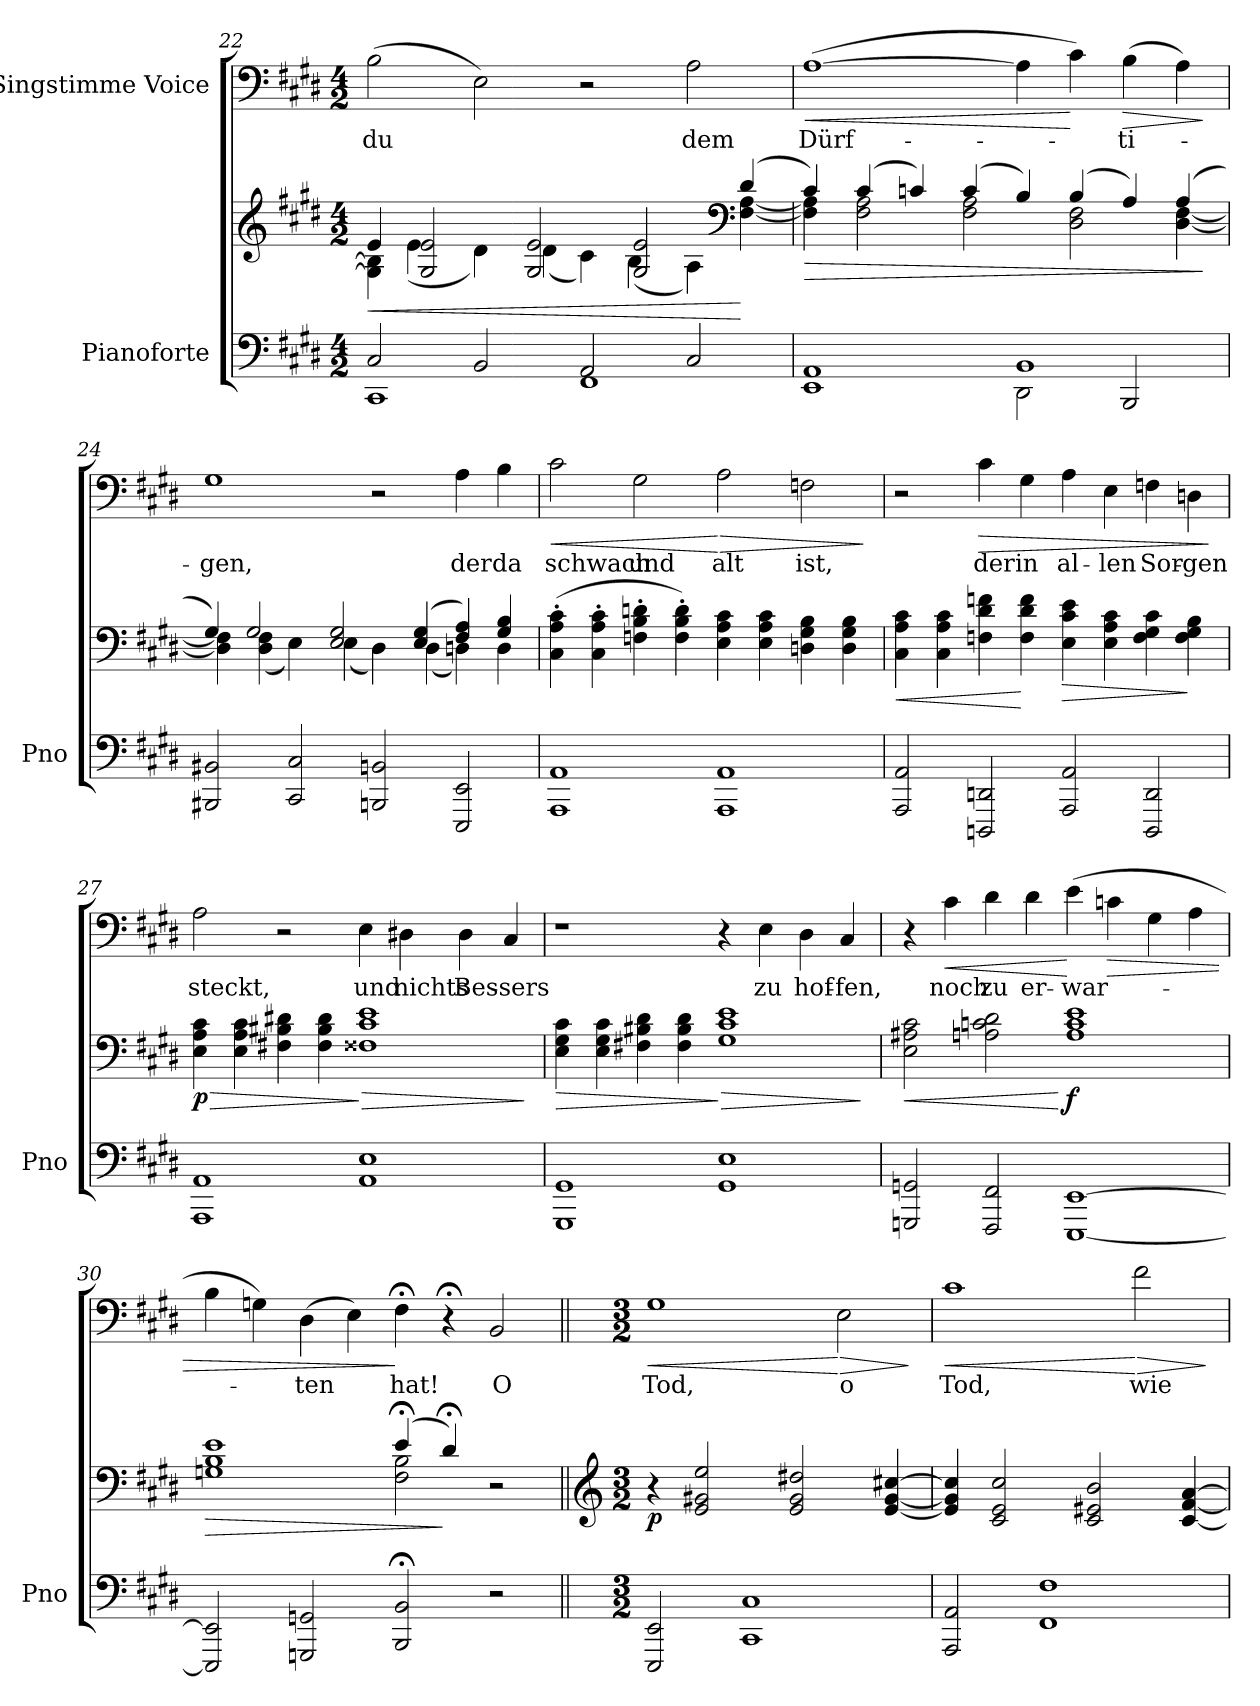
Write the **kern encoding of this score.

**kern	**kern	**dynam	**kern	**text	**dynam
*part2	*part2	*part2	*part1	*part1	*part1
*staff3	*staff2	*staff2/3	*staff1	*staff1	*staff1
*I"Pianoforte	*	*	*I"Singstimme Voice	*	*
*I'Pno	*	*	*	*	*
*clefF4	*clefG2	*	*clefF4	*	*
*k[f#c#g#d#]	*k[f#c#g#d#]	*	*k[f#c#g#d#]	*	*
*M4/2	*M4/2	*	*M4/2	*	*
=22	=22	=22	=22	=22	=22
*^	*	*	*	*	*
!	!	!	!LO:HP:b	!	!	!
*	*	*^	*	*	*	*
2C#/	1CC#	4e/	4G#\] 4B\]	<	(2B\	du	.
.	.	2G#/ 2e/	(4e\	.	.	.	.
2BB/	.	.	4d#\)	.	2E\)	.	.
.	.	2G#/ 2e/	(4d#\	.	.	.	.
2AA/	1FF#	.	4c#\)	.	2r	.	.
.	.	2G#/ 2e/	(4B\	.	.	.	.
2C#/	.	.	4A\)	.	2A\	dem	.
*	*	*clefF4	*	*	*	*	*
.	.	(4d#/	[4F#\ [4A\	[	.	.	.
=23	=23	=23	=23	=23	=23	=23	=23
!	!	!	!	!LO:HP:b	!	!	!LO:HP:b
1AA	1EE	4c#/)	4F#\] 4A\]	>	([1A	Dürf-	<
.	.	(4c#/	2F#\ 2A\	.	.	.	.
.	.	4cn/)	.	.	.	.	.
.	.	(4c/	2F#\ 2A\	.	.	.	.
1BB	2DD#\	4B/)	.	.	4A\]	.	.
.	.	(4B/	2D#\ 2F#\	.	4c#\)	.	[
!	!	!	!	!	!	!	!LO:HP:b
.	2BBB/	4A/)	.	.	(4B\	-ti-	>
.	.	(4A/	[4D#\ [4F#\	.	4A\)	.	.
*v	*v	*	*	*	*	*	*
*	*v	*v	*	*	*	*
.	.	]	.	.	]
=24	=24	=24	=24	=24	=24
*	*^	*	*	*	*
2BBB#X/ 2BB#X/	4G#/)	4D#\] 4F#\]	.	1G#	-gen,	.
.	2G#/	(4D#\ 4F#\	.	.	.	.
2CC#/ 2C#/	.	4E\)	.	.	.	.
.	2E/ 2G#/	(4E\	.	.	.	.
2BBBn/ 2BBn/	.	4D#\)	.	2r	.	.
.	(4E/ 4G#/	(4D#\	.	.	.	.
2EEE/ 2EE/	4F#/ 4A/)	4Dn\)	.	4A\	der	.
.	4G#/ 4B/	4D\	.	4B\	da	.
=25	=25	=25	=25	=25	=25	=25
!	!	!	!	!	!	!LO:HP:b
*	*v	*v	*	*	*	*
1AAA 1AA	(4C#\' 4A\' 4c#\'	.	2c#\	schwach	<
.	4C#\' 4A\' 4c#\'	.	.	.	.
.	4Fn\' 4B\' 4dn\'	.	2G#\	und	.
.	4F\' 4B\' 4d\')	.	.	.	.
!	!	!	!	!	!LO:HP:n=1:b
1AAA 1AA	4E\ 4A\ 4c#\	.	2A\	alt	[ >
.	4E\ 4A\ 4c#\	.	.	.	.
.	4Dn\ 4G#\ 4B\	.	2Fn\	ist,	.
.	4D\ 4G#\ 4B\	.	.	.	.
.	.	.	.	.	]
=26	=26	=26	=26	=26	=26
!	!	!LO:HP:b	!	!	!
2AAA/ 2AA/	4C#\ 4A\ 4c#\	<	2r	.	.
.	4C#\ 4A\ 4c#\	.	.	.	.
!	!	!	!	!	!LO:HP:b
2DDDn/ 2DDn/	4Fn\ 4d#\ 4fn\	.	4c#\	der	>
.	4F\ 4d#\ 4f\	[	4G#\	in	.
!	!	!LO:HP:b	!	!	!
2AAA/ 2AA/	4E\ 4c#\ 4e\	>	4A\	al-	.
.	4E\ 4A\ 4c#\	.	4E\	-len	.
2DDD/ 2DD/	4F\ 4G#\ 4c#\	.	4Fn\	Sor-	.
.	4F\ 4G#\ 4B\	]	4Dn\	-gen	.
.	.	.	.	.	]
=27	=27	=27	=27	=27	=27
!	!	!LO:HP:b	!	!	!
!	!	!LO:DY:n=1:b	!	!	!
1AAA 1AA	4E\ 4A\ 4c#\	> p	2A\	steckt,	.
.	4E\ 4A\ 4c#\	.	.	.	.
.	4F#X\ 4B#X\ 4d#X\	.	2r	.	.
.	4F#\ 4B#\ 4d#\	.	.	.	.
!	!	!LO:HP:n=1:b	!	!	!
1AA 1E	1F##X 1c# 1e	] >	4E\	und	.
.	.	.	4D#X\	nichts	.
.	.	.	4D#\	Bes-	.
.	.	.	4C#/	-sers	.
.	.	]	.	.	.
=28	=28	=28	=28	=28	=28
!	!	!LO:HP:b	!	!	!
1GGG# 1GG#	4E\ 4G#\ 4c#\	>	1r	.	.
.	4E\ 4G#\ 4c#\	.	.	.	.
.	4F#X\ 4B#X\ 4d#\	.	.	.	.
.	4F#\ 4B#\ 4d#\	.	.	.	.
!	!	!LO:HP:n=1:b	!	!	!
1GG# 1E	1G# 1c# 1e	] >	4r	.	.
.	.	.	4E\	zu	.
.	.	.	4D#\	hof-	.
.	.	.	4C#/	-fen,	.
.	.	]	.	.	.
=29	=29	=29	=29	=29	=29
!	!	!LO:HP:b	!	!	!
2GGGn/ 2GGn/	2E\ 2A#X\ 2c#\	<	4r	.	.
!	!	!	!	!	!LO:HP:b
.	.	.	4c#\	noch	<
2FFF#/ 2FF#/	2An\ 2cn\ 2d#\	.	4d#\	zu	.
.	.	.	4d#\	er-	.
!	!	!LO:DY:n=1:b	!	!	!
[1EEE [1EE	1A 1c 1e	[ f	(4e\	-war-	[
!	!	!	!	!	!LO:HP:b
.	.	.	4cn\	.	>
.	.	.	4G#\	.	.
.	.	.	4A\	.	.
=30	=30	=30	=30	=30	=30
!	!	!LO:HP:b	!	!	!
*	*^	*	*	*	*
2EEE/] 2EE/]	1e	1Gn 1B	>	4B\	.	.
.	.	.	.	4Gn\)	.	.
2GGGn/ 2GGn/	.	.	.	(4D#\	-ten	.
.	.	.	.	4E\)	.	.
2BBB/;< 2BB/;<	(4e;</	2F#\ 2B\	.	4F#;<\	hat!	]
.	4d#;</)	.	]	4r;<	.	.
2r	2r	2ryy	.	2BB/	O	.
*	*v	*v	*	*	*	*
=31||	=31||	=31||	=31||	=31||	=31||
*	*clefG2	*	*	*	*
*M3/2	*M3/2	*	*M3/2	*	*
*	*^	*	*	*	*
!	!	!	!LO:DY:b	!	!	!LO:HP:b
*	*v	*v	*	*	*	*
2EEE/ 2EE/	4r	p	1G#	Tod,	<
.	2e/ 2g#X/ 2ee/	.	.	.	.
1CC# 1C#	.	.	.	.	.
.	2e/ 2g#/ 2dd#X/	.	.	.	.
!	!	!	!	!	!LO:HP:n=1:b
.	.	.	2E\	o	[ >
.	[4e/ [4g#/ [4cc#X/	.	.	.	.
.	.	.	.	.	]
=32	=32	=32	=32	=32	=32
!	!	!	!	!	!LO:HP:b
2AAA/ 2AA/	4e/] 4g#/] 4cc#/]	.	1c#	Tod,	<
.	2c#/ 2e/ 2cc#/	.	.	.	.
1FF# 1F#	.	.	.	.	.
.	2c#/ 2e#X/ 2b/	.	.	.	.
!	!	!	!	!	!LO:HP:n=1:b
.	.	.	2f#\	wie	[ >
.	[4c#/ [4f#/ [4a/	.	.	.	.
.	.	.	.	.	]
=	=	=	=	=	=
*-	*-	*-	*-	*-	*-
